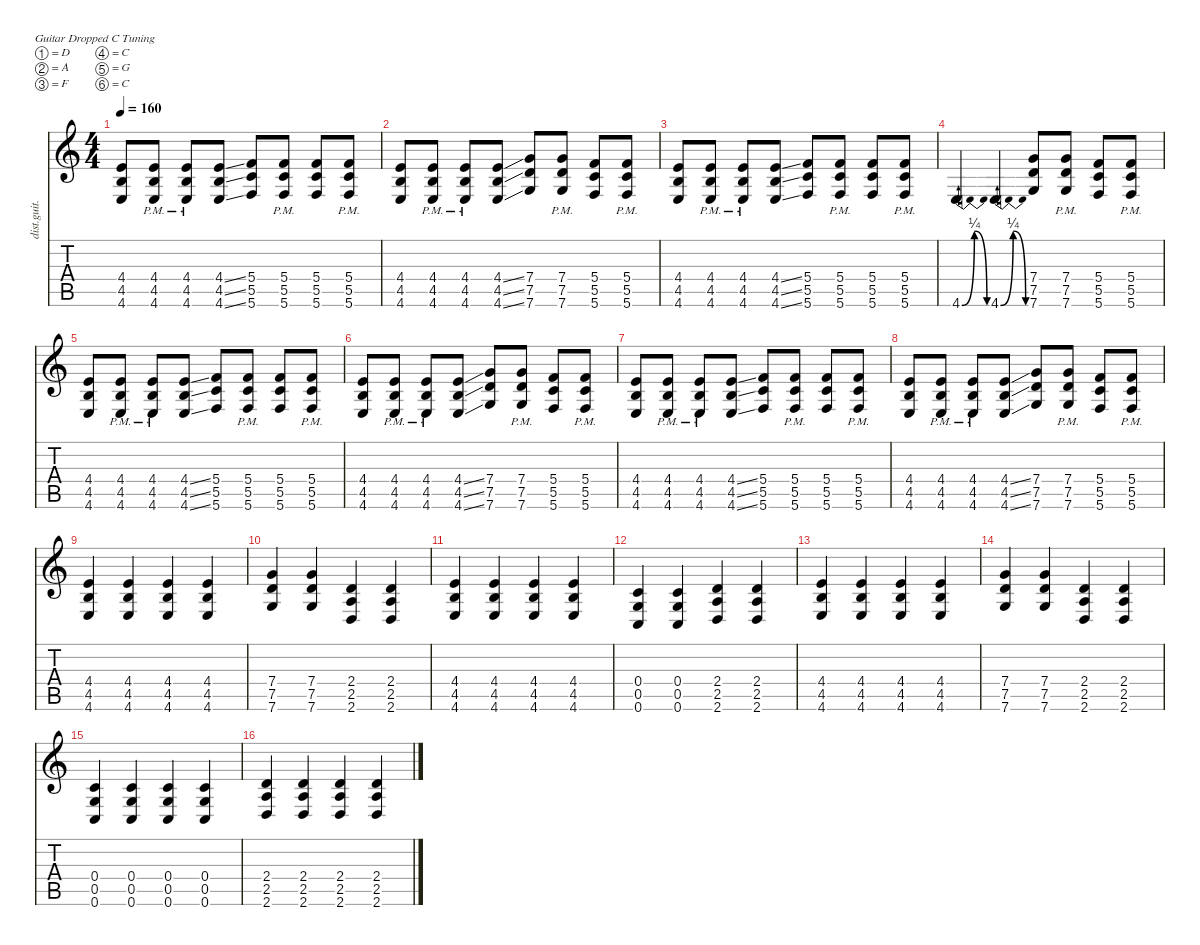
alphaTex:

\defaultSystemsLayout 4
\hideDynamics
\bracketExtendMode nobrackets
\otherSystemsTrackNameOrientation horizontal
\track ("Distortion Guitar" "dist.guit.") {instrument distortionguitar}
\staff {score tabs}
\tuning (D4 A3 F3 C3 G2 C2)
\ts (4 4)
\tempo 160
\clef g2
\ks c
(4.6 4.5 4.4).8{dy mf beam Up} (4.6{pm} 4.5{pm} 4.4{pm}).8{beam Up} (4.4{pm} 4.5{pm} 4.6{pm}).8{beam Up} (4.6{ss} 4.4{ss} 4.5{ss}).8{beam Up} (5.6 5.5 5.4).8{beam Up} (5.6{pm} 5.5{pm} 5.4{pm}).8{beam Up} (5.6 5.5 5.4).8{beam Up} (5.4{pm} 5.5{pm} 5.6{pm}).8{beam Up} |
(4.6 4.5 4.4).8{beam Up} (4.4{pm} 4.5{pm} 4.6{pm}).8{beam Up} (4.6{pm} 4.5{pm} 4.4{pm}).8{beam Up} (4.6{ss} 4.4{ss} 4.5{ss}).8{beam Up} (7.6 7.5 7.4).8{beam Up} (7.6{pm} 7.5{pm} 7.4{pm}).8{beam Up} (5.4 5.5 5.6).8{beam Up} (5.6{pm} 5.5{pm} 5.4{pm}).8{beam Up} |
(4.6 4.5 4.4).8{beam Up} (4.6{pm} 4.5{pm} 4.4{pm}).8{beam Up} (4.4{pm} 4.5{pm} 4.6{pm}).8{beam Up} (4.6{ss} 4.4{ss} 4.5{ss}).8{beam Up} (5.6 5.5 5.4).8{beam Up} (5.6{pm} 5.5{pm} 5.4{pm}).8{beam Up} (5.6 5.5 5.4).8{beam Up} (5.4{pm} 5.5{pm} 5.6{pm}).8{beam Up} |
4.6{be (bendrelease 0 0 9.6 1 20.4 1 30 0)}.4{beam Up} 4.6{be (bendrelease 0 0 10.799999999999999 1 20.4 1 30 0)}.4{beam Up} (7.6 7.5 7.4).8{beam Up} (7.6{pm} 7.4{pm} 7.5{pm}).8{beam Up} (5.6 5.5 5.4).8{beam Up} (5.6{pm} 5.4{pm} 5.5{pm}).8{beam Up} |
(4.6 4.5 4.4).8{beam Up} (4.6{pm} 4.5{pm} 4.4{pm}).8{beam Up} (4.4{pm} 4.5{pm} 4.6{pm}).8{beam Up} (4.6{ss} 4.4{ss} 4.5{ss}).8{beam Up} (5.6 5.5 5.4).8{beam Up} (5.6{pm} 5.5{pm} 5.4{pm}).8{beam Up} (5.6 5.5 5.4).8{beam Up} (5.4{pm} 5.5{pm} 5.6{pm}).8{beam Up} |
(4.6 4.5 4.4).8{beam Up} (4.4{pm} 4.5{pm} 4.6{pm}).8{beam Up} (4.6{pm} 4.5{pm} 4.4{pm}).8{beam Up} (4.6{ss} 4.4{ss} 4.5{ss}).8{beam Up} (7.6 7.5 7.4).8{beam Up} (7.6{pm} 7.5{pm} 7.4{pm}).8{beam Up} (5.4 5.5 5.6).8{beam Up} (5.6{pm} 5.5{pm} 5.4{pm}).8{beam Up} |
(4.6 4.5 4.4).8{beam Up} (4.6{pm} 4.5{pm} 4.4{pm}).8{beam Up} (4.4{pm} 4.5{pm} 4.6{pm}).8{beam Up} (4.6{ss} 4.4{ss} 4.5{ss}).8{beam Up} (5.6 5.5 5.4).8{beam Up} (5.6{pm} 5.5{pm} 5.4{pm}).8{beam Up} (5.6 5.5 5.4).8{beam Up} (5.4{pm} 5.5{pm} 5.6{pm}).8{beam Up} |
(4.6 4.5 4.4).8{beam Up} (4.4{pm} 4.5{pm} 4.6{pm}).8{beam Up} (4.6{pm} 4.5{pm} 4.4{pm}).8{beam Up} (4.6{ss} 4.4{ss} 4.5{ss}).8{beam Up} (7.6 7.5 7.4).8{beam Up} (7.6{pm} 7.5{pm} 7.4{pm}).8{beam Up} (5.4 5.5 5.6).8{beam Up} (5.6{pm} 5.5{pm} 5.4{pm}).8{beam Up} |
(4.6 4.5 4.4).4{beam Up} (4.6 4.5 4.4).4{beam Up} (4.6 4.4 4.5).4{beam Up} (4.6 4.5 4.4).4{beam Up} |
(7.6 7.4 7.5).4{beam Up} (7.6 7.5 7.4).4{beam Up} (2.6 2.4 2.5).4{beam Up} (2.6 2.5 2.4).4{beam Up} |
(4.6 4.4 4.5).4{beam Up} (4.6 4.5 4.4).4{beam Up} (4.6 4.4 4.5).4{beam Up} (4.6 4.5 4.4).4{beam Up} |
(0.6 0.4 0.5).4{beam Up} (0.6 0.5 0.4).4{beam Up} (2.6 2.4 2.5).4{beam Up} (2.6 2.5 2.4).4{beam Up} |
(4.6 4.4 4.5).4{beam Up} (4.6 4.5 4.4).4{beam Up} (4.6 4.4 4.5).4{beam Up} (4.6 4.5 4.4).4{beam Up} |
(7.6 7.4 7.5).4{beam Up} (7.6 7.5 7.4).4{beam Up} (2.6 2.4 2.5).4{beam Up} (2.6 2.5 2.4).4{beam Up} |
(0.6 0.4 0.5).4{beam Up} (0.6 0.5 0.4).4{beam Up} (0.6 0.4 0.5).4{beam Up} (0.6 0.4 0.5).4{beam Up} |
(2.6 2.5 2.4).4{beam Up} (2.6 2.4 2.5).4{beam Up} (2.6 2.5 2.4).4{beam Up} (2.6 2.4 2.5).4{beam Up}
